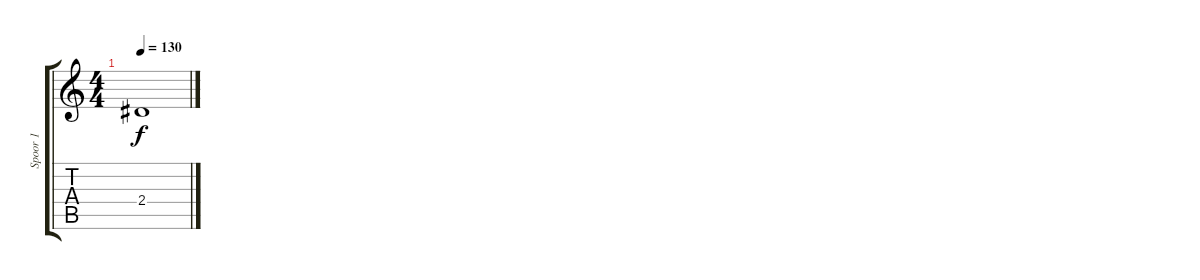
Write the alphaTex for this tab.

\track ("Spoor 1" "Spoor 1") {instrument electricguitarjazz}
\staff {score tabs}
\tuning (Eb4 Bb3 Gb3 Db3 Ab2 Eb2) {hide}
\ts (4 4)
\tempo 130
\clef g2
\ks c
2.4{t}.1{dy f}
